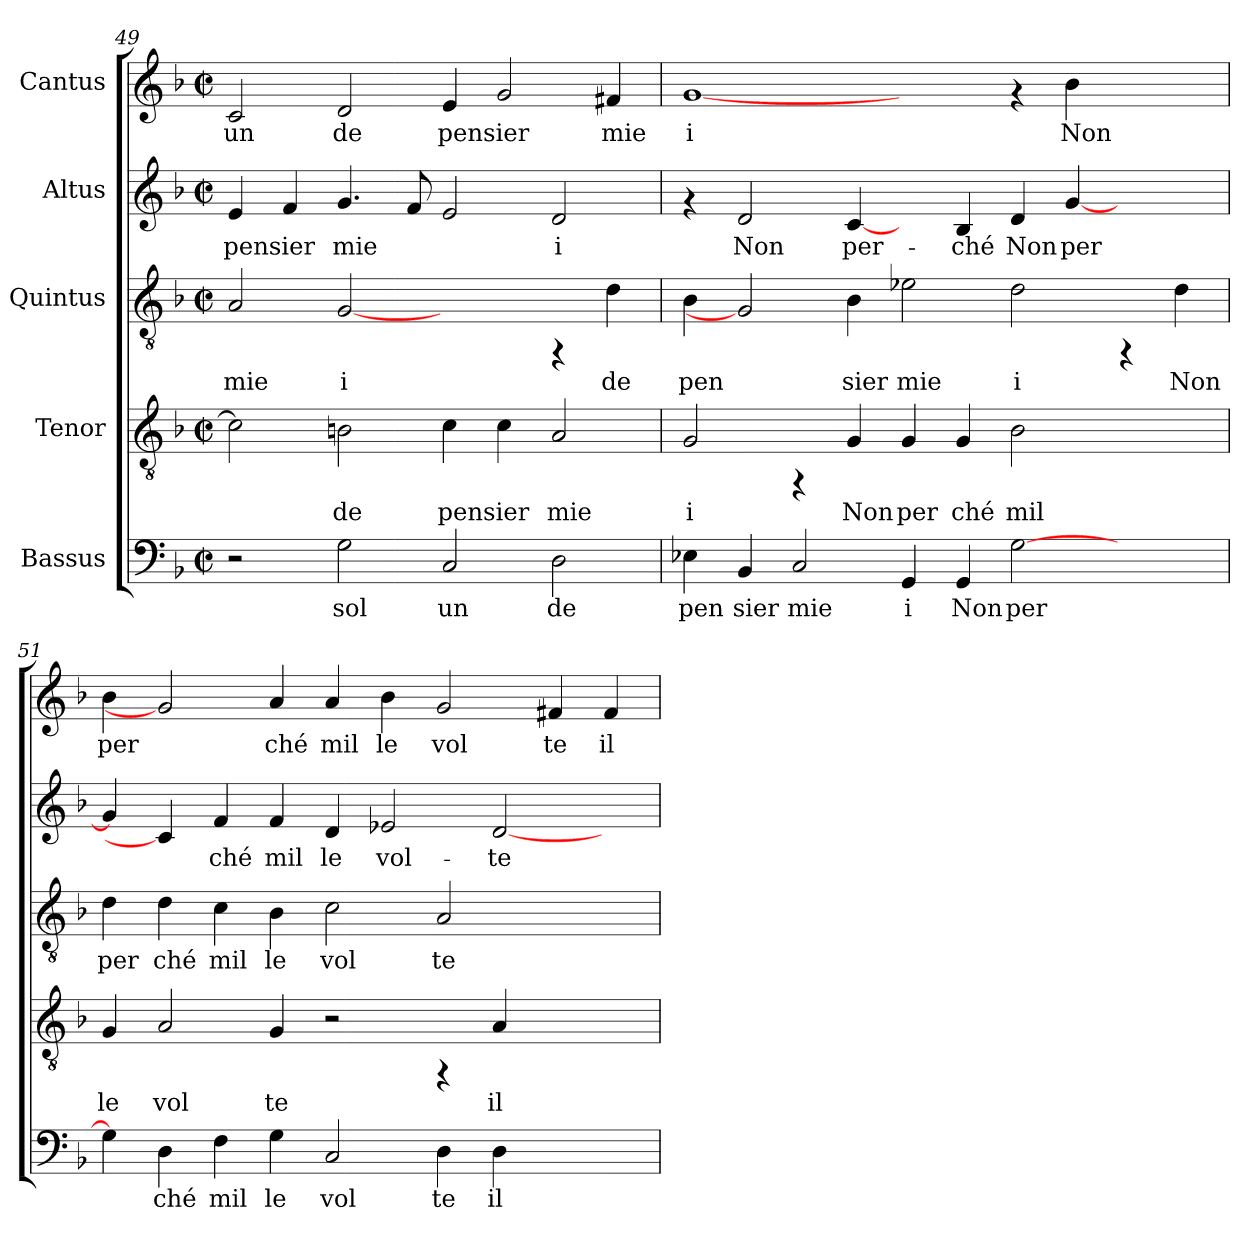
**kern	**text	**kern	**text	**kern	**text	**kern	**text	**kern	**text
*part5	*part5	*part4	*part4	*part3	*part3	*part2	*part2	*part1	*part1
*staff5	*staff5	*staff4	*staff4	*staff3	*staff3	*staff2	*staff2	*staff1	*staff1
*I"Bassus	*	*I"Tenor	*	*I"Quintus	*	*I"Altus	*	*I"Cantus	*
*clefF4	*	*clefGv2	*	*clefGv2	*	*clefG2	*	*clefG2	*
*k[b-]	*	*k[b-]	*	*k[b-]	*	*k[b-]	*	*k[b-]	*
*F:	*	*F:	*	*F:	*	*F:	*	*F:	*
*M2/2	*	*M2/2	*	*M2/2	*	*M2/2	*	*M2/2	*
*met(c|)	*	*met(c|)	*	*met(c|)	*	*met(c|)	*	*met(c|)	*
=49	=49	=49	=49	=49	=49	=49	=49	=49	=49
!	!	!	!LO:LY:b:cj	!	!LO:LY:b:cj	!	!LO:LY:b:cj	!	!LO:LY:b:cj
2r	.	2c\]	.	2A/	mie	4e/	pensier	2c/	un
!	!	!	!	!	!	!	!LO:LY:b:cj	!	!
.	.	.	.	.	.	4f/	.	.	.
!	!LO:LY:b:cj	!	!LO:LY:b:cj	!	!LO:LY:b:cj	!	!LO:LY:b:cj	!	!LO:LY:b:cj
2G\	sol	2Bn\	de	[2G	i	4.g/	mie-	2d/	de
!	!	!	!	!	!	!	!LO:LY:b:cj	!	!
.	.	.	.	.	.	8f/	--	.	.
!	!LO:LY:b:cj	!	!LO:LY:b:cj	!	!	!	!LO:LY:b:cj	!	!LO:LY:b:cj
2C/	un	4c\	pensier	2ryy	.	2e/	--	4e/	pensier
!	!	!	!LO:LY:b:cj	!	!	!	!	!	!LO:LY:b:cj
.	.	4c\	.	.	.	.	.	2g/	.
!	!LO:LY:b:cj	!	!LO:LY:b:cj	!	!	!	!LO:LY:b:cj	!	!
2D\	de	2A/	mie	4rFF	.	2d/	-i	.	.
!	!	!	!	!	!LO:LY:b:cj	!	!	!	!LO:LY:b:cj
.	.	.	.	4d\	de	.	.	4f#/	mie
!!LO:PB:g=z
=50	=50	=50	=50	=50	=50	=50	=50	=50	=50
!	!LO:LY:b:cj	!	!LO:LY:b:cj	!	!LO:LY:b:cj	!	!	!	!LO:LY:b:cj
4E-X\	pen	2G/	i	4B-\	pen	4rf	.	[1g	i
!	!LO:LY:b:cj	!	!	!	!	!	!LO:LY:b:cj	!	!
4BB-/	sier	.	.	2G]	.	2d/	Non	.	.
!	!LO:LY:b:cj	!	!	!	!	!	!	!	!
2C/	mie	4rFF	.	.	.	.	.	.	.
!	!	!	!LO:LY:b:cj	!	!LO:LY:b:cj	!	!LO:LY:b:cj	!	!
.	.	4G/	Non	4B-\	sier	[4c/	per-	.	.
!	!LO:LY:b:cj	!	!LO:LY:b:cj	!	!LO:LY:b:cj	!	!	!	!
4GG/	i	4G/	per	2e-\	mie	4ryy	.	2ryy	.
!	!LO:LY:b:cj	!	!LO:LY:b:cj	!	!	!	!LO:LY:b:cj	!	!
4GG/	Non	4G/	ché	.	.	4B-/	-ché	.	.
!	!LO:LY:b:cj	!	!LO:LY:b:cj	!	!LO:LY:b:cj	!	!LO:LY:b:cj	!	!
[>2G\	per	2B-\	mil	2d\	i	4d/	Non	4rf	.
!	!	!	!	!	!	!	!LO:LY:b:cj	!	!LO:LY:b:cj
.	.	.	.	.	.	[<4g/	per-	4b-\	Non
2ryy	.	2ryy	.	4rFF	.	2ryy	.	2ryy	.
!	!	!	!	!	!LO:LY:b:cj	!	!	!	!
.	.	.	.	4d\	Non	.	.	.	.
=51	=51	=51	=51	=51	=51	=51	=51	=51	=51
!	!LO:LY:b:cj	!	!LO:LY:b:cj	!	!LO:LY:b:cj	!	!LO:LY:b:cj	!	!LO:LY:b:cj
4G\]	.	4G/	le	4d\	per	4g/]	--	4b-\	per
!	!LO:LY:b:cj	!	!LO:LY:b:cj	!	!LO:LY:b:cj	!	!	!	!
4D\	ché	2A/	vol	4d\	ché	4c/]	.	2g]	.
!	!LO:LY:b:cj	!	!	!	!LO:LY:b:cj	!	!LO:LY:b:cj	!	!
4F\	mil	.	.	4c\	mil	4f/	-ché	.	.
!	!LO:LY:b:cj	!	!LO:LY:b:cj	!	!LO:LY:b:cj	!	!LO:LY:b:cj	!	!LO:LY:b:cj
4G\	le	4G/	te	4B-\	le	4f/	mil	4a/	ché
!	!LO:LY:b:cj	!	!	!	!LO:LY:b:cj	!	!LO:LY:b:cj	!	!LO:LY:b:cj
2C/	vol	2r	.	2c\	vol	4d/	le	4a/	mil
!	!	!	!	!	!	!	!LO:LY:b:cj	!	!LO:LY:b:cj
.	.	.	.	.	.	2e-X/	vol-	4b-\	le
!	!LO:LY:b:cj	!	!	!	!LO:LY:b:cj	!	!	!	!LO:LY:b:cj
4D\	te	4rFF	.	2A/	te	.	.	2g/	vol
!	!LO:LY:b:cj	!	!LO:LY:b:cj	!	!	!	!LO:LY:b:cj	!	!
4D\	il	4A/	il	.	.	[<2d/	-te	.	.
!	!	!	!	!	!	!	!	!	!LO:LY:b:cj
2ryy	.	2ryy	.	2ryy	.	.	.	4f#X/	te
!	!	!	!	!	!	!	!	!	!LO:LY:b:cj
.	.	.	.	.	.	4ryy	.	4f#/	il
=	=	=	=	=	=	=	=	=	=
*-	*-	*-	*-	*-	*-	*-	*-	*-	*-
